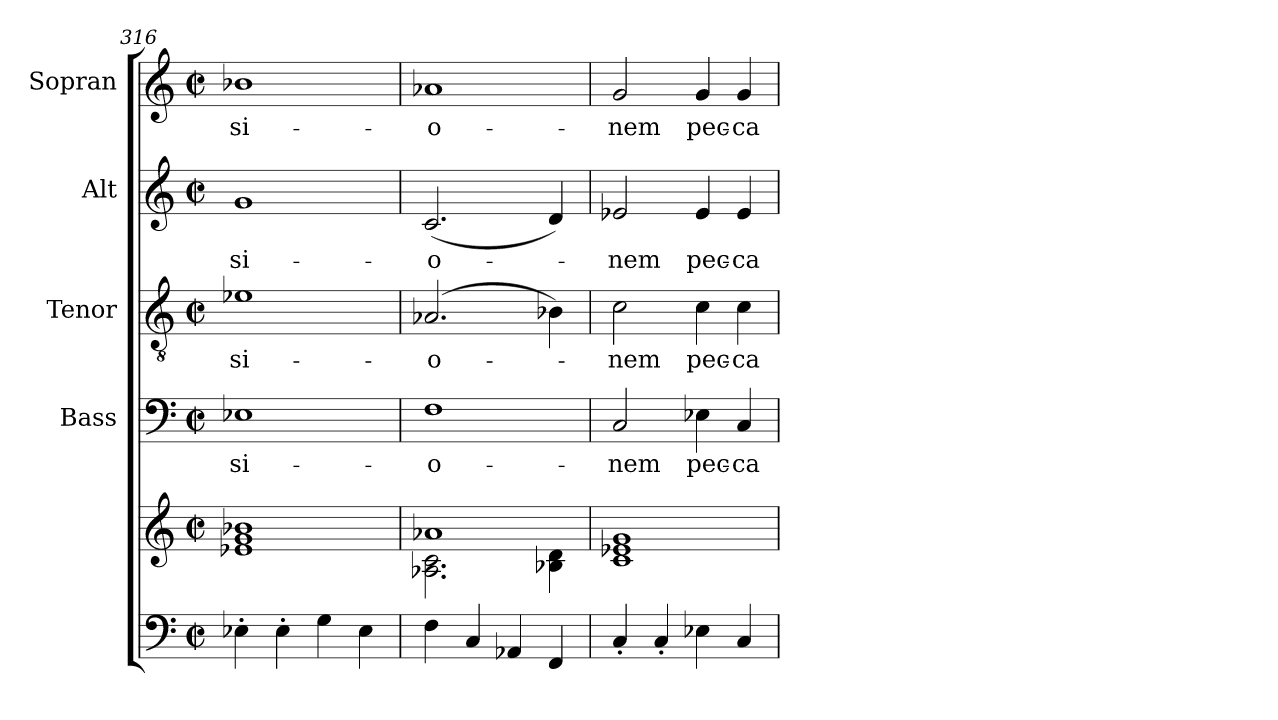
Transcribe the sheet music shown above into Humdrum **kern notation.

**kern	**kern	**kern	**text	**kern	**text	**kern	**text	**kern	**text
*part5	*part5	*part4	*part4	*part3	*part3	*part2	*part2	*part1	*part1
*staff6	*staff5	*staff4	*staff4	*staff3	*staff3	*staff2	*staff2	*staff1	*staff1
*	*	*I"Bass	*	*I"Tenor	*	*I"Alt	*	*I"Sopran	*
*	*	*I'B.	*	*I'T.	*	*I'A.	*	*I'S.	*
*clefF4	*clefG2	*clefF4	*	*clefGv2	*	*clefG2	*	*clefG2	*
*k[]	*k[]	*k[]	*	*k[]	*	*k[]	*	*k[]	*
*C:	*C:	*C:	*	*C:	*	*C:	*	*C:	*
*M2/2	*M2/2	*M2/2	*	*M2/2	*	*M2/2	*	*M2/2	*
*met(c|)	*met(c|)	*met(c|)	*	*met(c|)	*	*met(c|)	*	*met(c|)	*
=316	=316	=316	=316	=316	=316	=316	=316	=316	=316
*	*^	*	*	*	*	*	*	*	*
!	!	!	!	!LO:LY:b	!	!LO:LY:b	!	!LO:LY:b	!	!LO:LY:b
4E-X'>\	1b-X	1e-X 1g	1E-X	-si-	1e-X	-si-	1g	-si-	1b-X	-si-
4E-'>\	.	.	.	.	.	.	.	.	.	.
4G\	.	.	.	.	.	.	.	.	.	.
4E-\	.	.	.	.	.	.	.	.	.	.
=317	=317	=317	=317	=317	=317	=317	=317	=317	=317	=317
!	!	!	!	!LO:LY:b	!	!LO:LY:b	!	!LO:LY:b	!	!LO:LY:b
4F\	1a-X	2.A-X\ 2.c\	1F	-o-	(2.A-X/	-o-	(<2.c/	-o-	1a-X	-o-
4C/	.	.	.	.	.	.	.	.	.	.
4AA-X/	.	.	.	.	.	.	.	.	.	.
4FF/	.	4B-X\ 4d\	.	.	4B-X\)	.	4d/)	.	.	.
=318	=318	=318	=318	=318	=318	=318	=318	=318	=318	=318
!	!	!	!	!LO:LY:b	!	!LO:LY:b	!	!LO:LY:b	!	!LO:LY:b
4C'</	1g	1c 1e-X	2C/	-nem	2c\	-nem	2e-X/	-nem	2g/	-nem
4C'</	.	.	.	.	.	.	.	.	.	.
!	!	!	!	!LO:LY:b	!	!LO:LY:b	!	!LO:LY:b	!	!LO:LY:b
4E-X\	.	.	4E-X\	pec-	4c\	pec-	4e-/	pec-	4g/	pec-
!	!	!	!	!LO:LY:b	!	!LO:LY:b	!	!LO:LY:b	!	!LO:LY:b
4C/	.	.	4C/	-ca-	4c\	-ca-	4e-/	-ca-	4g/	-ca-
*	*v	*v	*	*	*	*	*	*	*	*
=	=	=	=	=	=	=	=	=	=
*-	*-	*-	*-	*-	*-	*-	*-	*-	*-
